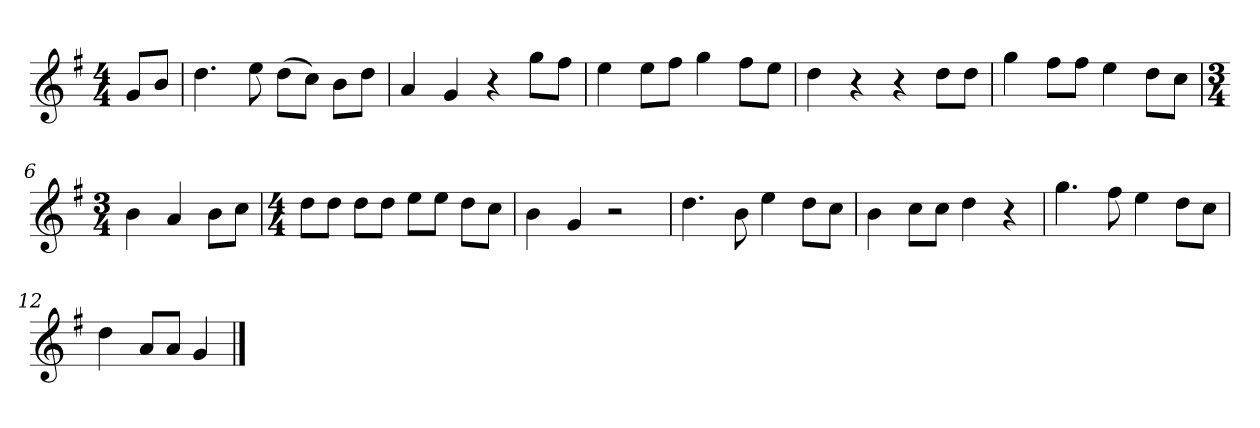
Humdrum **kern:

**kern
*part1
*staff1
*k[f#]
*M4/4
*MM120
=
8gL
8bJ
=1
4.dd
8ee
(8ddL
8ccJ)
8bL
8ddJ
=2
4a
4g
4r
8ggL
8ff#J
=3
4ee
8eeL
8ff#J
4gg
8ff#L
8eeJ
=4
4dd
4r
4r
8ddL
8ddJ
=5
4gg
8ff#L
8ff#J
4ee
8ddL
8ccJ
=6
*M3/4
4b
4a
8bL
8ccJ
=7
*M4/4
8ddL
8ddJ
8ddL
8ddJ
8eeL
8eeJ
8ddL
8ccJ
=8
4b
4g
2r
=9
4.dd
8b
4ee
8ddL
8ccJ
=10
4b
8ccL
8ccJ
4dd
4r
=11
4.gg
8ff#
4ee
8ddL
8ccJ
=12
4dd
8aL
8aJ
4g
==
*-
